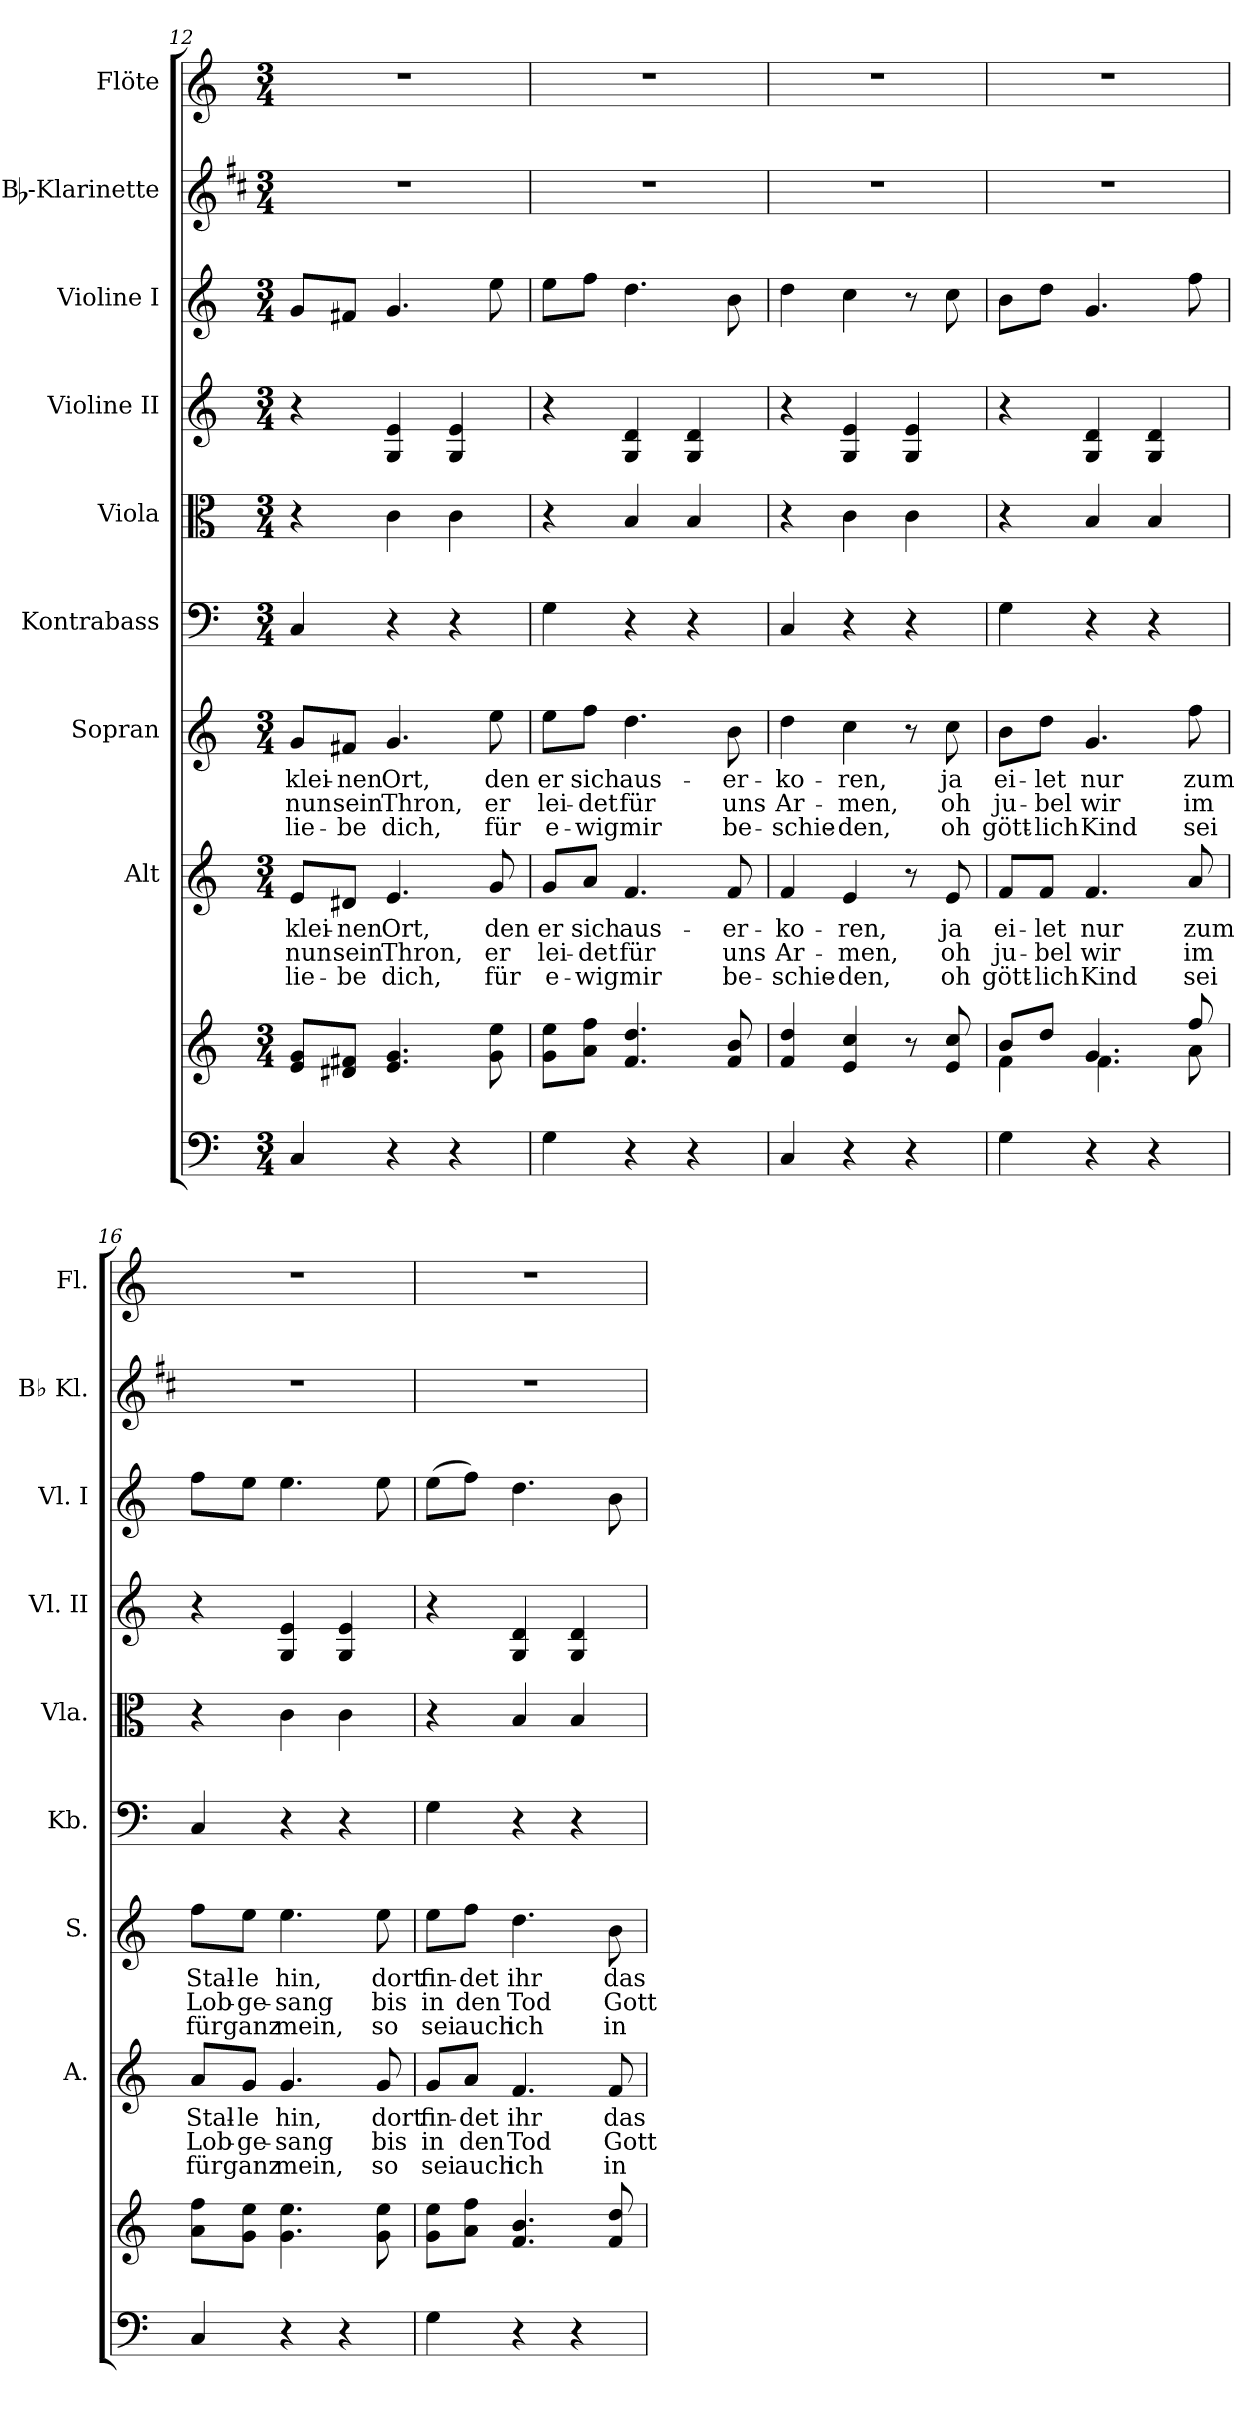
**kern	**kern	**kern	**text	**text	**text	**kern	**text	**text	**text	**kern	**kern	**kern	**kern	**kern	**kern
*part9	*part9	*part8	*part8	*part8	*part8	*part7	*part7	*part7	*part7	*part6	*part5	*part4	*part3	*part2	*part1
*staff10	*staff9	*staff8	*staff8	*staff8	*staff8	*staff7	*staff7	*staff7	*staff7	*staff6	*staff5	*staff4	*staff3	*staff2	*staff1
*	*	*I"Alt	*	*	*	*I"Sopran	*	*	*	*I"Kontrabass	*I"Viola	*I"Violine II	*I"Violine I	*I"Bb-Klarinette	*I"Flöte
*	*	*I'A.	*	*	*	*I'S.	*	*	*	*I'Kb.	*I'Vla.	*I'Vl. II	*I'Vl. I	*I'Bb Kl.	*I'Fl.
*clefF4	*clefG2	*clefG2	*	*	*	*clefG2	*	*	*	*clefF4	*clefC3	*clefG2	*clefG2	*clefG2	*clefG2
*	*	*	*	*	*	*	*	*	*	*ITrd7c12	*	*	*	*ITrd1c2	*
*k[]	*k[]	*k[]	*	*	*	*k[]	*	*	*	*k[]	*k[]	*k[]	*k[]	*k[]	*k[]
*C:	*C:	*C:	*	*	*	*C:	*	*	*	*C:	*C:	*C:	*C:	*C:	*C:
*M3/4	*M3/4	*M3/4	*	*	*	*M3/4	*	*	*	*M3/4	*M3/4	*M3/4	*M3/4	*M3/4	*M3/4
=12	=12	=12	=12	=12	=12	=12	=12	=12	=12	=12	=12	=12	=12	=12	=12
!	!	!	!LO:LY:b	!LO:LY:b	!LO:LY:b	!	!LO:LY:b	!LO:LY:b	!LO:LY:b	!	!	!	!	!	!
4C/	8e/ 8g/L	8e/L	klei-	nun	lie-	8g/L	klei-	nun	lie-	4CC/	4r	4r	8g/L	2.r	2.r
!	!	!	!LO:LY:b	!LO:LY:b	!LO:LY:b	!	!LO:LY:b	!LO:LY:b	!LO:LY:b	!	!	!	!	!	!
.	8d#X/ 8f#X/J	8d#X/J	-nen	sein	-be	8f#X/J	-nen	sein	-be	.	.	.	8f#X/J	.	.
!	!	!	!LO:LY:b	!LO:LY:b	!LO:LY:b	!	!LO:LY:b	!LO:LY:b	!LO:LY:b	!	!	!	!	!	!
4r	4.e/ 4.g/	4.e/	Ort,	Thron,	dich,	4.g/	Ort,	Thron,	dich,	4r	4c\	4G/ 4e/	4.g/	.	.
4r	.	.	.	.	.	.	.	.	.	4r	4c\	4G/ 4e/	.	.	.
!	!	!	!LO:LY:b	!LO:LY:b	!LO:LY:b	!	!LO:LY:b	!LO:LY:b	!LO:LY:b	!	!	!	!	!	!
.	8g\ 8ee\	8g/	den	er	für	8ee\	den	er	für	.	.	.	8ee\	.	.
=13	=13	=13	=13	=13	=13	=13	=13	=13	=13	=13	=13	=13	=13	=13	=13
!	!	!	!LO:LY:b	!LO:LY:b	!LO:LY:b	!	!LO:LY:b	!LO:LY:b	!LO:LY:b	!	!	!	!	!	!
4G\	8g\ 8ee\L	8g/L	er	lei-	e-	8ee\L	er	lei-	e-	4GG\	4r	4r	8ee\L	2.r	2.r
!	!	!	!LO:LY:b	!LO:LY:b	!LO:LY:b	!	!LO:LY:b	!LO:LY:b	!LO:LY:b	!	!	!	!	!	!
.	8a\ 8ff\J	8a/J	sich	-det	-wig	8ff\J	sich	-det	-wig	.	.	.	8ff\J	.	.
!	!	!	!LO:LY:b	!LO:LY:b	!LO:LY:b	!	!LO:LY:b	!LO:LY:b	!LO:LY:b	!	!	!	!	!	!
4r	4.f/ 4.dd/	4.f/	aus-	für	mir	4.dd\	aus-	für	mir	4r	4B/	4G/ 4d/	4.dd\	.	.
4r	.	.	.	.	.	.	.	.	.	4r	4B/	4G/ 4d/	.	.	.
!	!	!	!LO:LY:b	!LO:LY:b	!LO:LY:b	!	!LO:LY:b	!LO:LY:b	!LO:LY:b	!	!	!	!	!	!
.	8f/ 8b/	8f/	-er-	uns	be-	8b\	-er-	uns	be-	.	.	.	8b\	.	.
=14	=14	=14	=14	=14	=14	=14	=14	=14	=14	=14	=14	=14	=14	=14	=14
!	!	!	!LO:LY:b	!LO:LY:b	!LO:LY:b	!	!LO:LY:b	!LO:LY:b	!LO:LY:b	!	!	!	!	!	!
4C/	4f/ 4dd/	4f/	-ko-	Ar-	-schie-	4dd\	-ko-	Ar-	-schie-	4CC/	4r	4r	4dd\	2.r	2.r
!	!	!	!LO:LY:b	!LO:LY:b	!LO:LY:b	!	!LO:LY:b	!LO:LY:b	!LO:LY:b	!	!	!	!	!	!
4r	4e/ 4cc/	4e/	-ren,	-men,	-den,	4cc\	-ren,	-men,	-den,	4r	4c\	4G/ 4e/	4cc\	.	.
4r	8r	8r	.	.	.	8r	.	.	.	4r	4c\	4G/ 4e/	8r	.	.
!	!	!	!LO:LY:b	!LO:LY:b	!LO:LY:b	!	!LO:LY:b	!LO:LY:b	!LO:LY:b	!	!	!	!	!	!
.	8e/ 8cc/	8e/	ja	oh	oh	8cc\	ja	oh	oh	.	.	.	8cc\	.	.
!!LO:PB:g=z
=15	=15	=15	=15	=15	=15	=15	=15	=15	=15	=15	=15	=15	=15	=15	=15
*	*^	*	*	*	*	*	*	*	*	*	*	*	*	*	*
!	!	!	!	!LO:LY:b	!LO:LY:b	!LO:LY:b	!	!LO:LY:b	!LO:LY:b	!LO:LY:b	!	!	!	!	!	!
4G\	8b/L	4f\	8f/L	ei-	ju-	gött-	8b\L	ei-	ju-	gött-	4GG\	4r	4r	8b\L	2.r	2.r
!	!	!	!	!LO:LY:b	!LO:LY:b	!LO:LY:b	!	!LO:LY:b	!LO:LY:b	!LO:LY:b	!	!	!	!	!	!
.	8dd/J	.	8f/J	-let	-bel	-lich	8dd\J	-let	-bel	-lich	.	.	.	8dd\J	.	.
!	!	!	!	!LO:LY:b	!LO:LY:b	!LO:LY:b	!	!LO:LY:b	!LO:LY:b	!LO:LY:b	!	!	!	!	!	!
4r	4.g/	4.f\	4.f/	nur	wir	Kind	4.g/	nur	wir	Kind	4r	4B/	4G/ 4d/	4.g/	.	.
4r	.	.	.	.	.	.	.	.	.	.	4r	4B/	4G/ 4d/	.	.	.
!	!	!	!	!LO:LY:b	!LO:LY:b	!LO:LY:b	!	!LO:LY:b	!LO:LY:b	!LO:LY:b	!	!	!	!	!	!
.	8ff/	8a\	8a/	zum	im	sei	8ff\	zum	im	sei	.	.	.	8ff\	.	.
=16	=16	=16	=16	=16	=16	=16	=16	=16	=16	=16	=16	=16	=16	=16	=16	=16
!	!	!	!	!LO:LY:b	!LO:LY:b	!LO:LY:b	!	!LO:LY:b	!LO:LY:b	!LO:LY:b	!	!	!	!	!	!
*	*v	*v	*	*	*	*	*	*	*	*	*	*	*	*	*	*
4C/	8a\ 8ff\L	8a/L	Stal-	Lob-	für	8ff\L	Stal-	Lob-	für	4CC/	4r	4r	8ff\L	2.r	2.r
!	!	!	!LO:LY:b	!LO:LY:b	!LO:LY:b	!	!LO:LY:b	!LO:LY:b	!LO:LY:b	!	!	!	!	!	!
.	8g\ 8ee\J	8g/J	-le	-ge-	ganz	8ee\J	-le	-ge-	ganz	.	.	.	8ee\J	.	.
!	!	!	!LO:LY:b	!LO:LY:b	!LO:LY:b	!	!LO:LY:b	!LO:LY:b	!LO:LY:b	!	!	!	!	!	!
4r	4.g\ 4.ee\	4.g/	hin,	-sang	mein,	4.ee\	hin,	-sang	mein,	4r	4c\	4G/ 4e/	4.ee\	.	.
4r	.	.	.	.	.	.	.	.	.	4r	4c\	4G/ 4e/	.	.	.
!	!	!	!LO:LY:b	!LO:LY:b	!LO:LY:b	!	!LO:LY:b	!LO:LY:b	!LO:LY:b	!	!	!	!	!	!
.	8g\ 8ee\	8g/	dort	bis	so	8ee\	dort	bis	so	.	.	.	8ee\	.	.
=17	=17	=17	=17	=17	=17	=17	=17	=17	=17	=17	=17	=17	=17	=17	=17
!	!	!	!LO:LY:b	!LO:LY:b	!LO:LY:b	!	!LO:LY:b	!LO:LY:b	!LO:LY:b	!	!	!	!	!	!
4G\	8g\ 8ee\L	8g/L	fin-	in	sei	8ee\L	fin-	in	sei	4GG\	4r	4r	(>8ee\L	2.r	2.r
!	!	!	!LO:LY:b	!LO:LY:b	!LO:LY:b	!	!LO:LY:b	!LO:LY:b	!LO:LY:b	!	!	!	!	!	!
.	8a\ 8ff\J	8a/J	-det	den	auch	8ff\J	-det	den	auch	.	.	.	8ff\J)	.	.
!	!	!	!LO:LY:b	!LO:LY:b	!LO:LY:b	!	!LO:LY:b	!LO:LY:b	!LO:LY:b	!	!	!	!	!	!
4r	4.f/ 4.b/	4.f/	ihr	Tod	ich	4.dd\	ihr	Tod	ich	4r	4B/	4G/ 4d/	4.dd\	.	.
4r	.	.	.	.	.	.	.	.	.	4r	4B/	4G/ 4d/	.	.	.
!	!	!	!LO:LY:b	!LO:LY:b	!LO:LY:b	!	!LO:LY:b	!LO:LY:b	!LO:LY:b	!	!	!	!	!	!
.	8f/ 8dd/	8f/	das	Gott	in	8b\	das	Gott	in	.	.	.	8b\	.	.
=	=	=	=	=	=	=	=	=	=	=	=	=	=	=	=
*-	*-	*-	*-	*-	*-	*-	*-	*-	*-	*-	*-	*-	*-	*-	*-
